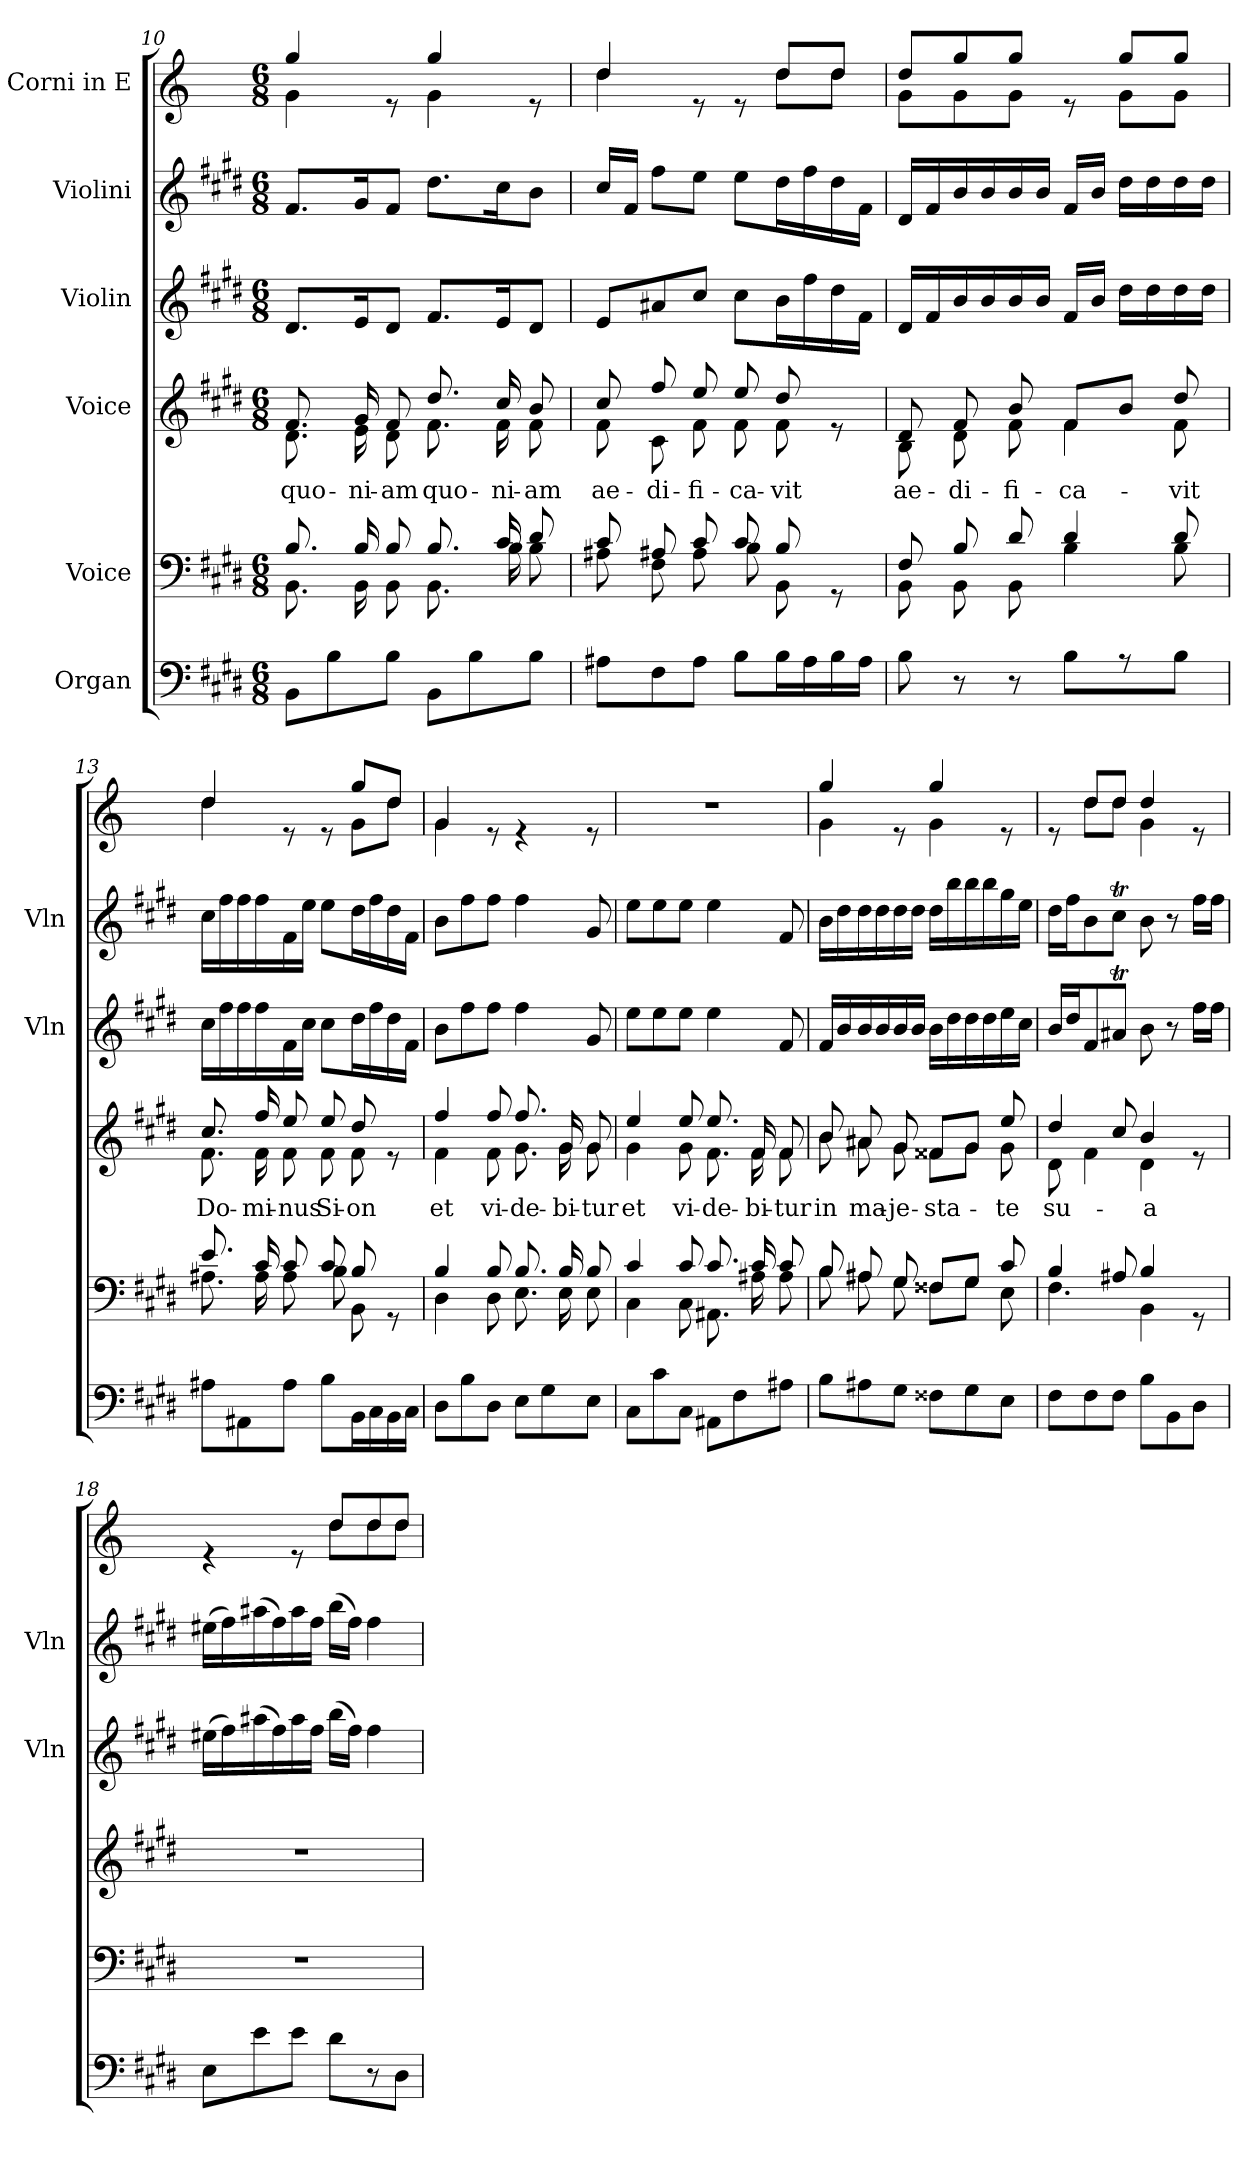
**kern	**kern	**kern	**text	**kern	**kern	**kern
*part6	*part5	*part4	*part4	*part3	*part2	*part1
*staff6	*staff5	*staff4	*staff4	*staff3	*staff2	*staff1
*I"Organ	*I"Voice	*I"Voice	*	*I"Violin	*I"Violini	*I"Corni in E
*	*	*	*	*I'Vln	*I'Vln	*
*clefF4	*clefF4	*clefG2	*	*clefG2	*clefG2	*clefG2
*	*	*	*	*	*	*ITrd5c8
*k[f#c#g#d#]	*k[f#c#g#d#]	*k[f#c#g#d#]	*	*k[f#c#g#d#]	*k[f#c#g#d#]	*k[f#c#g#d#]
*M6/8	*M6/8	*M6/8	*	*M6/8	*M6/8	*M6/8
=10	=10	=10	=10	=10	=10	=10
*	*^	*	*	*	*	*
!	!	!	!	!LO:LY:b	!	!	!
*	*	*	*^	*	*	*	*^
8BB\L	8.B/	8.BB\	8.f#/	8.d#\	quo-	8.d#/L	8.f#/L	4b/	4B\
8B\	.	.	.	.	.	.	.	.	.
!	!	!	!	!	!LO:LY:b	!	!	!	!
.	16B/	16BB\	16g#/	16e\	-ni-	16e/K	16g#/K	.	.
!	!	!	!	!	!LO:LY:b	!	!	!	!
8B\J	8B/	8BB\	8f#/	8d#\	-am	8d#/J	8f#/J	8re	8ryy
!	!	!	!	!	!LO:LY:b	!	!	!	!
8BB\L	8.B/	8.BB\	8.dd#/	8.f#\	quo-	8.f#/L	8.dd#\L	4b/	4B\
8B\	.	.	.	.	.	.	.	.	.
!	!	!	!	!	!LO:LY:b	!	!	!	!
.	16c#/	16B\	16cc#/	16f#\	-ni-	16e/K	16cc#\K	.	.
!	!	!	!	!	!LO:LY:b	!	!	!	!
8B\J	8d#/	8B\	8b/	8f#\	-am	8d#/J	8b\J	8re	8ryy
=11	=11	=11	=11	=11	=11	=11	=11	=11	=11
!	!	!	!	!	!LO:LY:b	!	!	!	!
8A#X\L	8c#/	8A#X\	8cc#/	8f#\	ae-	8e/L	16cc#/LL	4f#/	4f#\
.	.	.	.	.	.	.	16f#/JJ	.	.
!	!	!	!	!	!LO:LY:b	!	!	!	!
8F#\	8A#X/	8F#\	8ff#/	8c#\	-di-	8a#X/	8ff#\L	.	.
!	!	!	!	!	!LO:LY:b	!	!	!	!
8A#\J	8c#/	8A#\	8ee/	8f#\	-fi-	8cc#/J	8ee\J	8re	4ryy
!	!	!	!	!	!LO:LY:b	!	!	!	!
8B\L	8c#/	8B\	8ee/	8f#\	-ca-	8cc#\L	8ee\L	8re	.
!	!	!	!	!	!LO:LY:b	!	!	!	!
16B\L	8B/	8BB\	8dd#/	8f#\	-vit	16b\L	16dd#\L	8f#/L	8f#\L
16A#\	.	.	.	.	.	16ff#\	16ff#\	.	.
16B\	8rGG	8ryy	8re	8ryy	.	16dd#\	16dd#\	8f#/J	8f#\J
16A#\JJ	.	.	.	.	.	16f#\JJ	16f#\JJ	.	.
=12	=12	=12	=12	=12	=12	=12	=12	=12	=12
!	!	!	!	!	!LO:LY:b	!	!	!	!
8B\	8F#/	8BB\	8d#/	8B\	ae-	16d#/LL	16d#/LL	8f#/L	8B\L
.	.	.	.	.	.	16f#/	16f#/	.	.
!	!	!	!	!	!LO:LY:b	!	!	!	!
8r	8B/	8BB\	8f#/	8d#\	-di-	16b/	16b/	8b/	8B\
.	.	.	.	.	.	16b/	16b/	.	.
!	!	!	!	!	!LO:LY:b	!	!	!	!
8r	8d#/	8BB\	8b/	8f#\	-fi-	16b/	16b/	8b/J	8B\J
.	.	.	.	.	.	16b/JJ	16b/JJ	.	.
!	!	!	!	!	!LO:LY:b	!	!	!	!
8B\L	4d#/	4B\	8f#/L	4f#\	-ca-	16f#/LL	16f#/LL	8re	8ryy
.	.	.	.	.	.	16b/JJ	16b/JJ	.	.
8r	.	.	8b/J	.	.	16dd#\LL	16dd#\LL	8b/L	8B\L
.	.	.	.	.	.	16dd#\	16dd#\	.	.
!	!	!	!	!	!LO:LY:b	!	!	!	!
8B\J	8d#/	8B\	8dd#/	8f#\	-vit	16dd#\	16dd#\	8b/J	8B\J
.	.	.	.	.	.	16dd#\JJ	16dd#\JJ	.	.
!!LO:LB:g=z	!!
=13	=13	=13	=13	=13	=13	=13	=13	=13	=13
!	!	!	!	!	!LO:LY:b	!	!	!	!
8A#X\L	8.e/	8.A#X\	8.cc#/	8.f#\	Do-	16cc#\LL	16cc#\LL	4f#/	4f#\
.	.	.	.	.	.	16ff#\	16ff#\	.	.
8AA#X\	.	.	.	.	.	16ff#\	16ff#\	.	.
!	!	!	!	!	!LO:LY:b	!	!	!	!
.	16c#/	16A#\	16ff#/	16f#\	-mi-	16ff#\	16ff#\	.	.
!	!	!	!	!	!LO:LY:b	!	!	!	!
8A#\J	8c#/	8A#\	8ee/	8f#\	-nus	16f#\	16f#\	8re	4ryy
.	.	.	.	.	.	16cc#\JJ	16ee\JJ	.	.
!	!	!	!	!	!LO:LY:b	!	!	!	!
8B\L	8c#/	8B\	8ee/	8f#\	Si-	8cc#\L	8ee\L	8re	.
!	!	!	!	!	!LO:LY:b	!	!	!	!
16BB\L	8B/	8BB\	8dd#/	8f#\	-on	16dd#\L	16dd#\L	8b/L	8B\L
16C#\	.	.	.	.	.	16ff#\	16ff#\	.	.
16BB\	8rGG	8ryy	8re	8ryy	.	16dd#\	16dd#\	8f#/J	8f#\J
16C#\JJ	.	.	.	.	.	16f#\JJ	16f#\JJ	.	.
=14	=14	=14	=14	=14	=14	=14	=14	=14	=14
!	!	!	!	!	!LO:LY:b	!	!	!	!
8D#\L	4B/	4D#\	4ff#/	4f#\	et	8b\L	8b\L	4B/	4B\
8B\	.	.	.	.	.	8ff#\	8ff#\	.	.
!	!	!	!	!	!LO:LY:b	!	!	!	!
8D#\J	8B/	8D#\	8ff#/	8f#\	vi-	8ff#\J	8ff#\J	8re	2ryy
!	!	!	!	!	!LO:LY:b	!	!	!	!
8E\L	8.B/	8.E\	8.ff#/	8.g#\	-de-	4ff#\	4ff#\	4re	.
8G#\	.	.	.	.	.	.	.	.	.
!	!	!	!	!	!LO:LY:b	!	!	!	!
.	16B/	16E\	16g#/	16g#\	-bi-	.	.	.	.
!	!	!	!	!	!LO:LY:b	!	!	!	!
8E\J	8B/	8E\	8g#/	8g#\	-tur	8g#/	8g#/	8re	.
*	*	*	*	*	*	*	*	*v	*v
=15	=15	=15	=15	=15	=15	=15	=15	=15
!	!	!	!	!	!LO:LY:b	!	!	!
8C#\L	4c#/	4C#\	4ee/	4g#\	et	8ee\L	8ee\L	2.r
8c#\	.	.	.	.	.	8ee\	8ee\	.
!	!	!	!	!	!LO:LY:b	!	!	!
8C#\J	8c#/	8C#\	8ee/	8g#\	vi-	8ee\J	8ee\J	.
!	!	!	!	!	!LO:LY:b	!	!	!
8AA#X\L	8.c#/	8.AA#X\	8.ee/	8.f#\	-de-	4ee\	4ee\	.
8F#\	.	.	.	.	.	.	.	.
!	!	!	!	!	!LO:LY:b	!	!	!
.	16c#/	16A#X\	16f#/	16f#\	-bi-	.	.	.
!	!	!	!	!	!LO:LY:b	!	!	!
8A#X\J	8c#/	8A#\	8f#/	8f#\	-tur	8f#/	8f#/	.
=16	=16	=16	=16	=16	=16	=16	=16	=16
!	!	!	!	!	!LO:LY:b	!	!	!
*	*	*	*	*	*	*	*	*^
8B\L	8B/	8B\	8b/	8b\	in	16f#/LL	16b\LL	4b/	4B\
.	.	.	.	.	.	16b/	16dd#\	.	.
!	!	!	!	!	!LO:LY:b	!	!	!	!
8A#X\	8A#X/	8A#\	8a#X/	8a#\	ma-	16b/	16dd#\	.	.
.	.	.	.	.	.	16b/	16dd#\	.	.
!	!	!	!	!	!LO:LY:b	!	!	!	!
8G#\J	8G#/	8G#\	8g#/	8g#\	-je-	16b/	16dd#\	8re	8ryy
.	.	.	.	.	.	16b/JJ	16dd#\JJ	.	.
!	!	!	!	!	!LO:LY:b	!	!	!	!
8F##X\L	8F##X/L	8F##\L	8f##X/L	8f##\L	-sta-	16b\LL	16dd#\LL	4b/	4B\
.	.	.	.	.	.	16dd#\	16bb\	.	.
8G#\	8G#/J	8G#\J	8g#/J	8g#\J	.	16dd#\	16bb\	.	.
.	.	.	.	.	.	16dd#\	16bb\	.	.
!	!	!	!	!	!LO:LY:b	!	!	!	!
8E\J	8c#/	8E\	8ee/	8g#\	-te	16ee\	16gg#\	8re	8ryy
.	.	.	.	.	.	16cc#\JJ	16ee\JJ	.	.
!!LO:PB:g=z	!!
=17	=17	=17	=17	=17	=17	=17	=17	=17	=17
!	!	!	!	!	!LO:LY:b	!	!	!	!
8F#\L	4B/	4.F#\	4dd#/	8d#\	su-	16b/LL	16dd#\LL	8re	8ryy
.	.	.	.	.	.	16dd#/J	16ff#\J	.	.
8F#\	.	.	.	4f#\	.	8f#/	8b\	8f#/L	8f#\L
8F#\J	8A#X/	.	8cc#/	.	.	8a#Xt/J	8cc#T\J	8f#/J	8f#\J
!	!	!	!	!	!LO:LY:b	!	!	!	!
8B\L	4B/	4BB\	4b/	4d#\	-a	8b\	8b\	4f#/	4B\
8BB\	.	.	.	.	.	8r	8r	.	.
8D#\J	8rGG	8ryy	8re	8ryy	.	16ff#\LL	16ff#\LL	8re	8ryy
.	.	.	.	.	.	16ff#\JJ	16ff#\JJ	.	.
*	*v	*v	*	*	*	*	*	*	*
*	*	*v	*v	*	*	*	*	*
=18	=18	=18	=18	=18	=18	=18	=18
8E\L	2.r	2.r	.	(16ee#X\LL	(16ee#X\LL	4re	4.ryy
.	.	.	.	16ff#\)	16ff#\)	.	.
8e\	.	.	.	(16aa#X\	(16aa#X\	.	.
.	.	.	.	16ff#\)	16ff#\)	.	.
8e\J	.	.	.	16aa#\	16aa#\	8re	.
.	.	.	.	16ff#\JJ	16ff#\JJ	.	.
8d#\L	.	.	.	(16bb\LL	(16bb\LL	8f#/L	8f#\L
.	.	.	.	16ff#\JJ)	16ff#\JJ)	.	.
8r	.	.	.	4ff#\	4ff#\	8f#/	8f#\
8D#\J	.	.	.	.	.	8f#/J	8f#\J
*	*	*	*	*	*	*v	*v
=	=	=	=	=	=	=
*-	*-	*-	*-	*-	*-	*-
